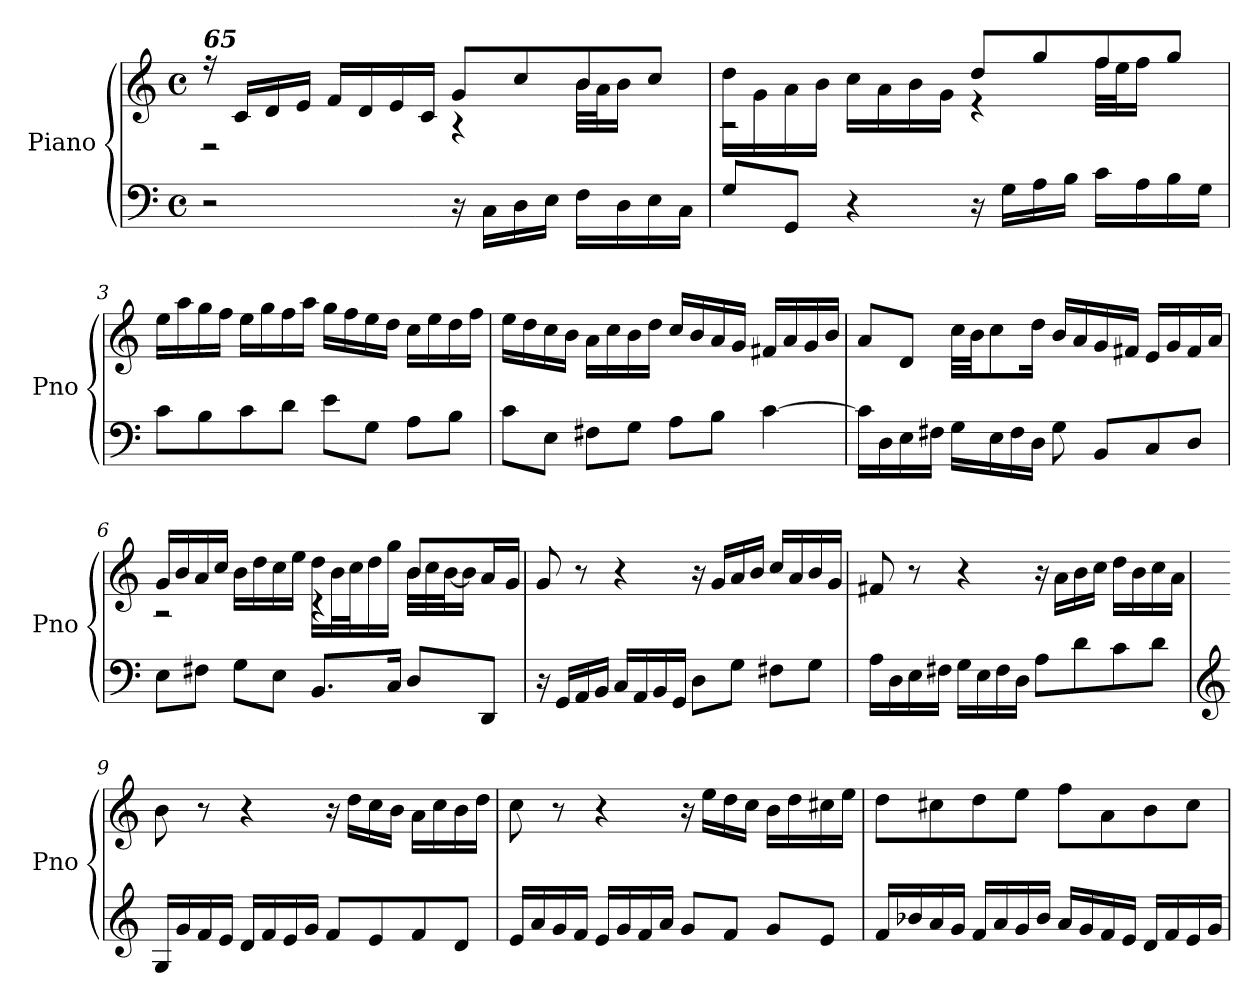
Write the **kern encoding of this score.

**kern	**kern
*part1	*part1
*staff2	*staff1
*I"Piano	*
*I'Pno	*
*clefF4	*clefG2
*k[]	*k[]
*M4/4	*M4/4
*met(c)	*met(c)
=1	=1
*	*^
!	!LO:TX:a:Bi:t=65	!
2r	16r	2r
.	16c/LL	.
.	16d/	.
.	16e/JJ	.
.	16f/LL	.
.	16d/	.
.	16e/	.
.	16c/JJ	.
16r	8g/L	4r
16C\LL	.	.
16D\	8cc/	.
16E\JJ	.	.
16F\LL	8b/	32b\LLL
.	.	32a\J
16D\	.	16b\JJ
16E\	8cc/J	8ryy
16C\JJ	.	.
=2	=2	=2
8G/L	16dd\LL	2r
.	16g\	.
8GG/J	16a\	.
.	16b\JJ	.
4r	16cc\LL	.
.	16a\	.
.	16b\	.
.	16g\JJ	.
16r	8dd/L	4r
16G\LL	.	.
16A\	8gg/	.
16B\JJ	.	.
16c\LL	8ff/	32ff\LLL
.	.	32ee\J
16A\	.	16ff\JJ
16B\	8gg/J	8ryy
16G\JJ	.	.
*	*v	*v
!!LO:LB:g=z
=3	=3
8c\L	16ee\LL
.	16aa\
8B\	16gg\
.	16ff\JJ
8c\	16ee\LL
.	16gg\
8d\J	16ff\
.	16aa\JJ
8e\L	16gg\LL
.	16ff\
8G\J	16ee\
.	16dd\JJ
8A\L	16cc\LL
.	16ee\
8B\J	16dd\
.	16ff\JJ
=4	=4
8c\L	16ee\LL
.	16dd\
8E\J	16cc\
.	16b\JJ
8F#X\L	16a\LL
.	16cc\
8G\J	16b\
.	16dd\JJ
8A\L	16cc/LL
.	16b/
8B\J	16a/
.	16g/JJ
[4c\	16f#X/LL
.	16a/
.	16g/
.	16b/JJ
!!LO:LB:g=z
=5	=5
16c\LL]	8a/L
16D\	.
16E\	8d/J
16F#X\JJ	.
16G\LL	32cc\LLL
.	32b\JJ
16E\	8cc\
16F#\	.
16D\JJ	16dd\Jk
8G\	16b/LL
.	16a/
8BB/L	16g/
.	16f#X/JJ
8C/	16e/LL
.	16g/
8D/J	16f#/
.	16a/JJ
=6	=6
*	*^
8E\L	16g/LL	2r
.	16b/	.
8F#X\J	16a/	.
.	16cc/JJ	.
8G\L	16b\LL	.
.	16dd\	.
8E\J	16cc\	.
.	16ee\JJ	.
8.BB/L	16dd\LL	4r
.	32b\L	.
.	32cc\J	.
.	16dd\	.
16C/Jk	16gg\JJ	.
8D/L	8b/L	32b\LLL
.	.	32cc\
.	.	[32b\J
.	.	16b\JJ]
8DD/J	16a/L	.
.	.	16.ryy
.	16g/JJ	.
*	*v	*v
!!LO:LB:g=z
=7	=7
16r	8g/
16GG/LL	.
16AA/	8r
16BB/JJ	.
16C/LL	4r
16AA/	.
16BB/	.
16GG/JJ	.
8D\L	16r
.	16g/LL
8G\J	16a/
.	16b/JJ
8F#X\L	16cc/LL
.	16a/
8G\J	16b/
.	16g/JJ
=8	=8
16A\LL	8f#X/
16D\	.
16E\	8r
16F#X\JJ	.
16G\LL	4r
16E\	.
16F#\	.
16D\JJ	.
8A\L	16r
.	16a\LL
8d\	16b\
.	16cc\JJ
8c\	16dd\LL
.	16b\
8d\J	16cc\
.	16a\JJ
!!LO:LB:g=z
=9	=9
*clefG2	*
16G/LL	8b\
16g/	.
16f/	8r
16e/JJ	.
16d/LL	4r
16f/	.
16e/	.
16g/JJ	.
8f/L	16r
.	16dd\LL
8e/	16cc\
.	16b\JJ
8f/	16a\LL
.	16cc\
8d/J	16b\
.	16dd\JJ
=10	=10
16e/LL	8cc\
16a/	.
16g/	8r
16f/JJ	.
16e/LL	4r
16g/	.
16f/	.
16a/JJ	.
8g/L	16r
.	16ee\LL
8f/J	16dd\
.	16cc\JJ
8g/L	16b\LL
.	16dd\
8e/J	16cc#X\
.	16ee\JJ
!!LO:PB:g=z
=11	=11
16f/LL	8dd\L
16b-X/	.
16a/	8cc#X\
16g/JJ	.
16f/LL	8dd\
16a/	.
16g/	8ee\J
16b-/JJ	.
16a/LL	8ff\L
16g/	.
16f/	8a\
16e/JJ	.
16d/LL	8b\
16f/	.
16e/	8cc#\J
16g/JJ	.
=	=
*-	*-
